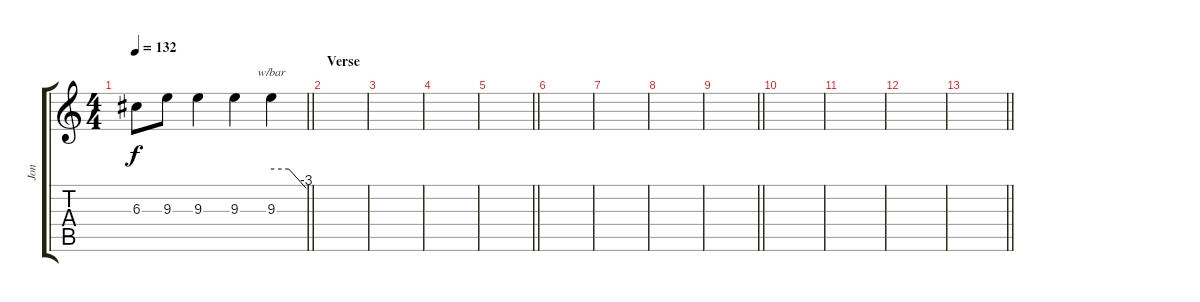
\track ("Jon" "Jon") {instrument stringensemble1}
\staff {score tabs}
\tuning (Db5 Db5 G4 D4 A3 E3) {hide}
\ts (4 4)
\tempo 132
\clef g2
\barLineRight lightlight
\ks c
6.3.8{dy f} 9.3.8 9.3.4 9.3.4 9.3.4{tbe (custom default 0 0 30 0 60 -12)} |
\section ("" "Verse")
|
|
|
\barLineRight lightlight
|
|
|
|
\barLineRight lightlight
|
|
|
|
\barLineRight lightlight
